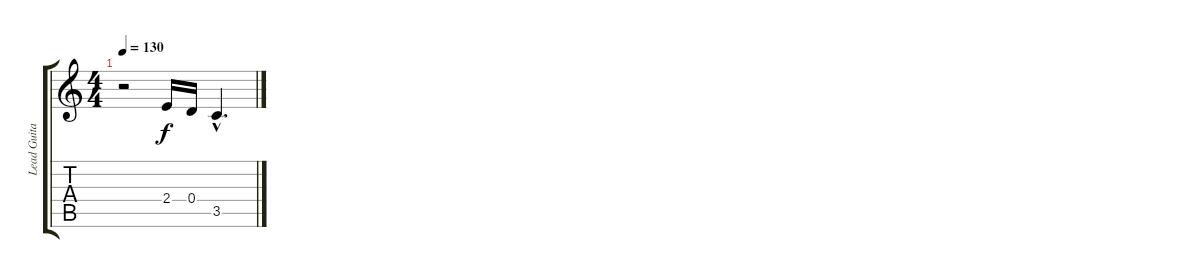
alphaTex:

\track ("Lead Guitar" "Lead Guita") {instrument electricguitarjazz}
\staff {score tabs}
\tuning (E4 B3 G3 D3 A2 E2) {hide}
\ts (4 4)
\tempo 130
\clef g2
\ks c
r.2{dy f} 2.4.16 0.4.16 3.5{hac}.4{d}
